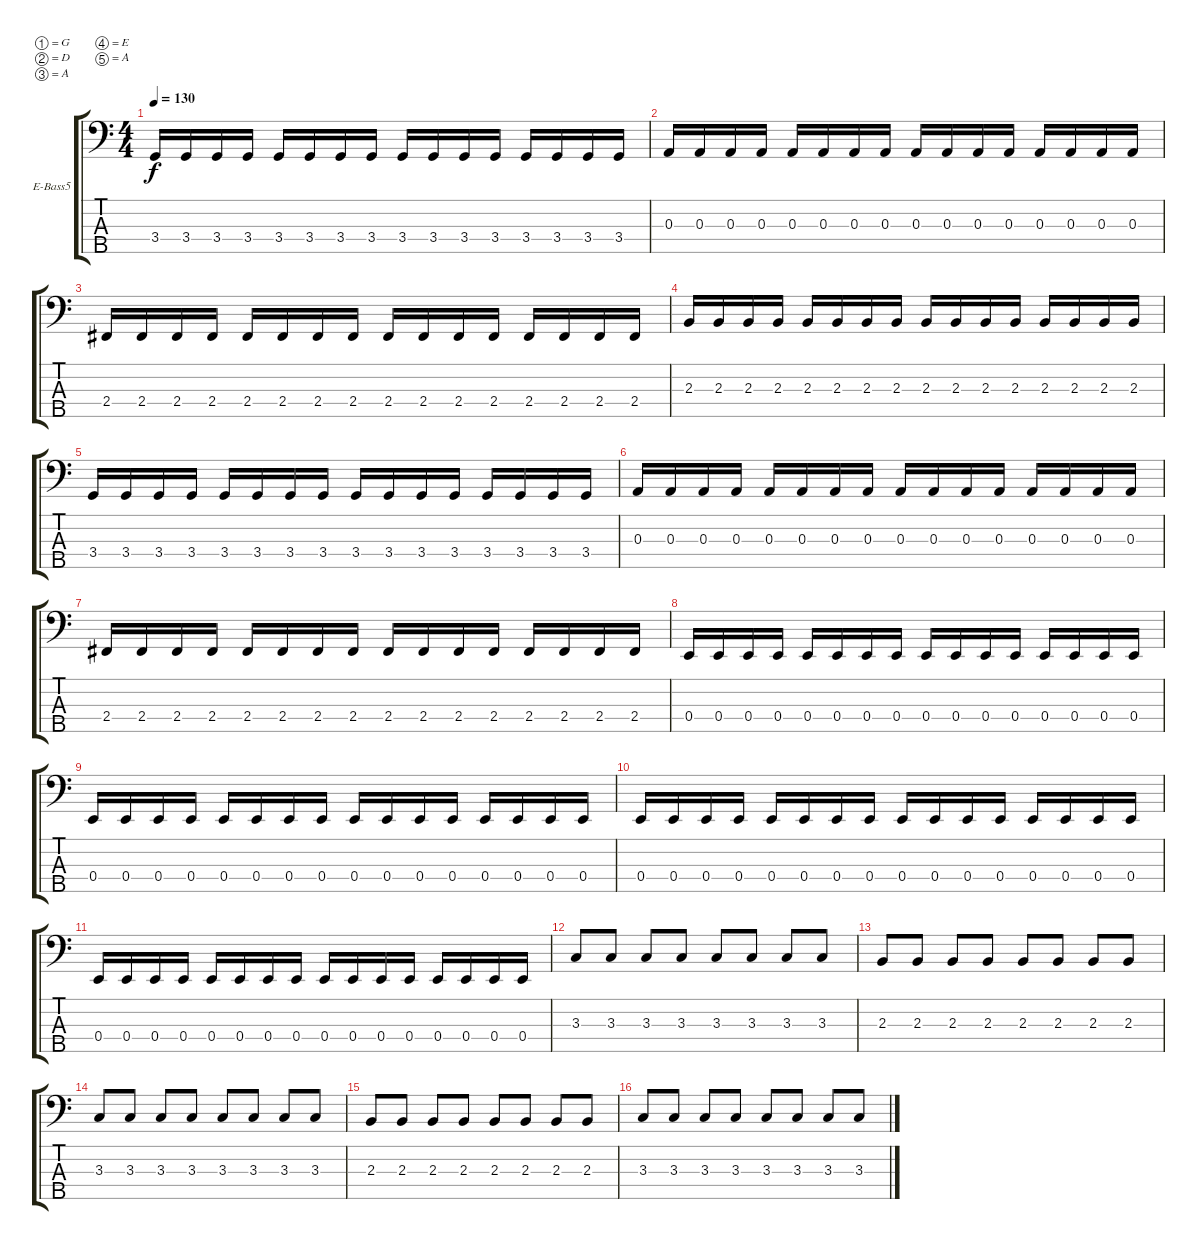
\bracketExtendMode groupsimilarinstruments
\firstSystemTrackNameOrientation horizontal
\otherSystemsTrackNameOrientation horizontal
\track ("Rob" "E-Bass5") {instrument electricbassfinger}
\staff {score tabs}
\tuning (G2 D2 A1 E1 A0)
\ts (4 4)
\tempo 130
\clef f4
\ks c
3.4.16{dy f} 3.4.16 3.4.16 3.4.16 3.4.16 3.4.16 3.4.16 3.4.16 3.4.16 3.4.16 3.4.16 3.4.16 3.4.16 3.4.16 3.4.16 3.4.16 |
0.3.16 0.3.16 0.3.16 0.3.16 0.3.16 0.3.16 0.3.16 0.3.16 0.3.16 0.3.16 0.3.16 0.3.16 0.3.16 0.3.16 0.3.16 0.3.16 |
2.4.16 2.4.16 2.4.16 2.4.16 2.4.16 2.4.16 2.4.16 2.4.16 2.4.16 2.4.16 2.4.16 2.4.16 2.4.16 2.4.16 2.4.16 2.4.16 |
2.3.16 2.3.16 2.3.16 2.3.16 2.3.16 2.3.16 2.3.16 2.3.16 2.3.16 2.3.16 2.3.16 2.3.16 2.3.16 2.3.16 2.3.16 2.3.16 |
3.4.16 3.4.16 3.4.16 3.4.16 3.4.16 3.4.16 3.4.16 3.4.16 3.4.16 3.4.16 3.4.16 3.4.16 3.4.16 3.4.16 3.4.16 3.4.16 |
0.3.16 0.3.16 0.3.16 0.3.16 0.3.16 0.3.16 0.3.16 0.3.16 0.3.16 0.3.16 0.3.16 0.3.16 0.3.16 0.3.16 0.3.16 0.3.16 |
2.4.16 2.4.16 2.4.16 2.4.16 2.4.16 2.4.16 2.4.16 2.4.16 2.4.16 2.4.16 2.4.16 2.4.16 2.4.16 2.4.16 2.4.16 2.4.16 |
0.4.16 0.4.16 0.4.16 0.4.16 0.4.16 0.4.16 0.4.16 0.4.16 0.4.16 0.4.16 0.4.16 0.4.16 0.4.16 0.4.16 0.4.16 0.4.16 |
0.4.16 0.4.16 0.4.16 0.4.16 0.4.16 0.4.16 0.4.16 0.4.16 0.4.16 0.4.16 0.4.16 0.4.16 0.4.16 0.4.16 0.4.16 0.4.16 |
0.4.16 0.4.16 0.4.16 0.4.16 0.4.16 0.4.16 0.4.16 0.4.16 0.4.16 0.4.16 0.4.16 0.4.16 0.4.16 0.4.16 0.4.16 0.4.16 |
0.4.16 0.4.16 0.4.16 0.4.16 0.4.16 0.4.16 0.4.16 0.4.16 0.4.16 0.4.16 0.4.16 0.4.16 0.4.16 0.4.16 0.4.16 0.4.16 |
3.3.8 3.3.8 3.3.8 3.3.8 3.3.8 3.3.8 3.3.8 3.3.8 |
2.3.8 2.3.8 2.3.8 2.3.8 2.3.8 2.3.8 2.3.8 2.3.8 |
3.3.8 3.3.8 3.3.8 3.3.8 3.3.8 3.3.8 3.3.8 3.3.8 |
2.3.8 2.3.8 2.3.8 2.3.8 2.3.8 2.3.8 2.3.8 2.3.8 |
3.3.8 3.3.8 3.3.8 3.3.8 3.3.8 3.3.8 3.3.8 3.3.8
